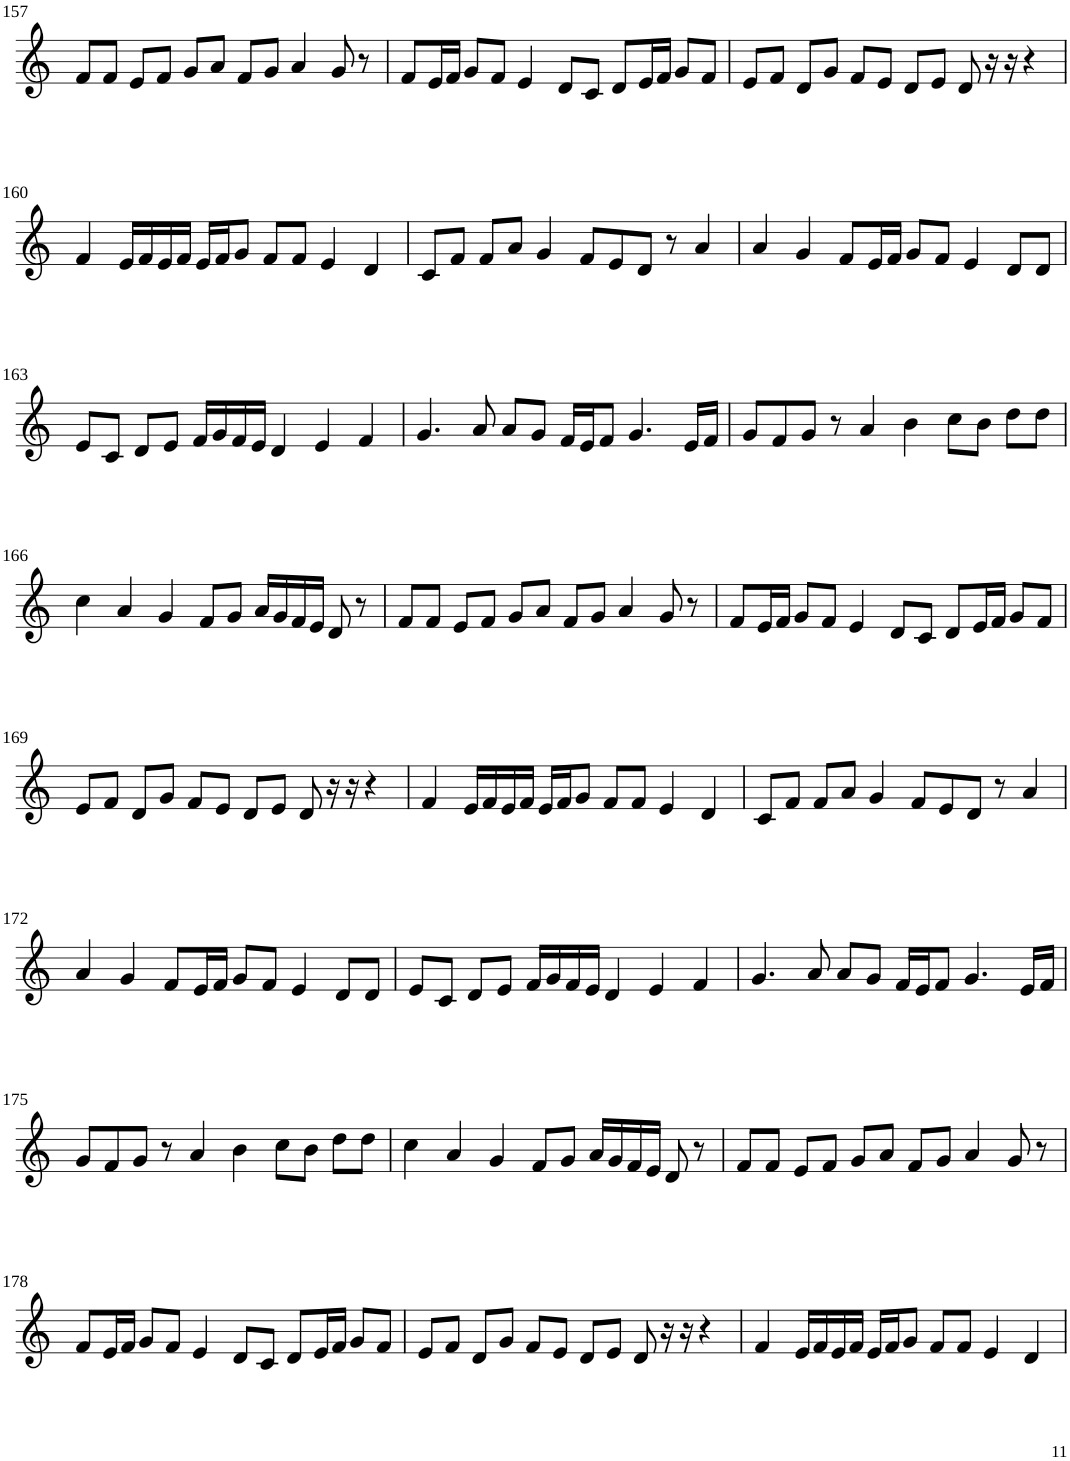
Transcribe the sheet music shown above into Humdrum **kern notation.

**kern
*part1
*staff1
*I"Violin
!!LO:PB:g=z
*clefG2
*k[]
*M6/4
=157
8f/L
8f/J
8e/L
8f/J
8g/L
8a/J
8f/L
8g/J
4a/
8g/
8r
=158
8f/L
16e/L
16f/JJ
8g/L
8f/J
4e/
8d/L
8c/J
8d/L
16e/L
16f/JJ
8g/L
8f/J
=159
8e/L
8f/J
8d/L
8g/J
8f/L
8e/J
8d/L
8e/J
8d/
16r
16r
4r
!!LO:LB:g=z
=160
4f/
16e/LL
16f/
16e/
16f/JJ
16e/LL
16f/J
8g/J
8f/L
8f/J
4e/
4d/
=161
8c/L
8f/J
8f/L
8a/J
4g/
8f/L
8e/
8d/J
8r
4a/
=162
4a/
4g/
8f/L
16e/L
16f/JJ
8g/L
8f/J
4e/
8d/L
8d/J
!!LO:LB:g=z
=163
8e/L
8c/J
8d/L
8e/J
16f/LL
16g/
16f/
16e/JJ
4d/
4e/
4f/
=164
4.g/
8a/
8a/L
8g/J
16f/LL
16e/J
8f/J
4.g/
16e/LL
16f/JJ
=165
8g/L
8f/
8g/J
8r
4a/
4b\
8cc\L
8b\J
8dd\L
8dd\J
!!LO:LB:g=z
=166
4cc\
4a/
4g/
8f/L
8g/J
16a/LL
16g/
16f/
16e/JJ
8d/
8r
=167
8f/L
8f/J
8e/L
8f/J
8g/L
8a/J
8f/L
8g/J
4a/
8g/
8r
=168
8f/L
16e/L
16f/JJ
8g/L
8f/J
4e/
8d/L
8c/J
8d/L
16e/L
16f/JJ
8g/L
8f/J
!!LO:LB:g=z
=169
8e/L
8f/J
8d/L
8g/J
8f/L
8e/J
8d/L
8e/J
8d/
16r
16r
4r
=170
4f/
16e/LL
16f/
16e/
16f/JJ
16e/LL
16f/J
8g/J
8f/L
8f/J
4e/
4d/
=171
8c/L
8f/J
8f/L
8a/J
4g/
8f/L
8e/
8d/J
8r
4a/
!!LO:LB:g=z
=172
4a/
4g/
8f/L
16e/L
16f/JJ
8g/L
8f/J
4e/
8d/L
8d/J
=173
8e/L
8c/J
8d/L
8e/J
16f/LL
16g/
16f/
16e/JJ
4d/
4e/
4f/
=174
4.g/
8a/
8a/L
8g/J
16f/LL
16e/J
8f/J
4.g/
16e/LL
16f/JJ
!!LO:LB:g=z
=175
8g/L
8f/
8g/J
8r
4a/
4b\
8cc\L
8b\J
8dd\L
8dd\J
=176
4cc\
4a/
4g/
8f/L
8g/J
16a/LL
16g/
16f/
16e/JJ
8d/
8r
=177
8f/L
8f/J
8e/L
8f/J
8g/L
8a/J
8f/L
8g/J
4a/
8g/
8r
!!LO:LB:g=z
=178
8f/L
16e/L
16f/JJ
8g/L
8f/J
4e/
8d/L
8c/J
8d/L
16e/L
16f/JJ
8g/L
8f/J
=179
8e/L
8f/J
8d/L
8g/J
8f/L
8e/J
8d/L
8e/J
8d/
16r
16r
4r
=180
4f/
16e/LL
16f/
16e/
16f/JJ
16e/LL
16f/J
8g/J
8f/L
8f/J
4e/
4d/
=
*-
